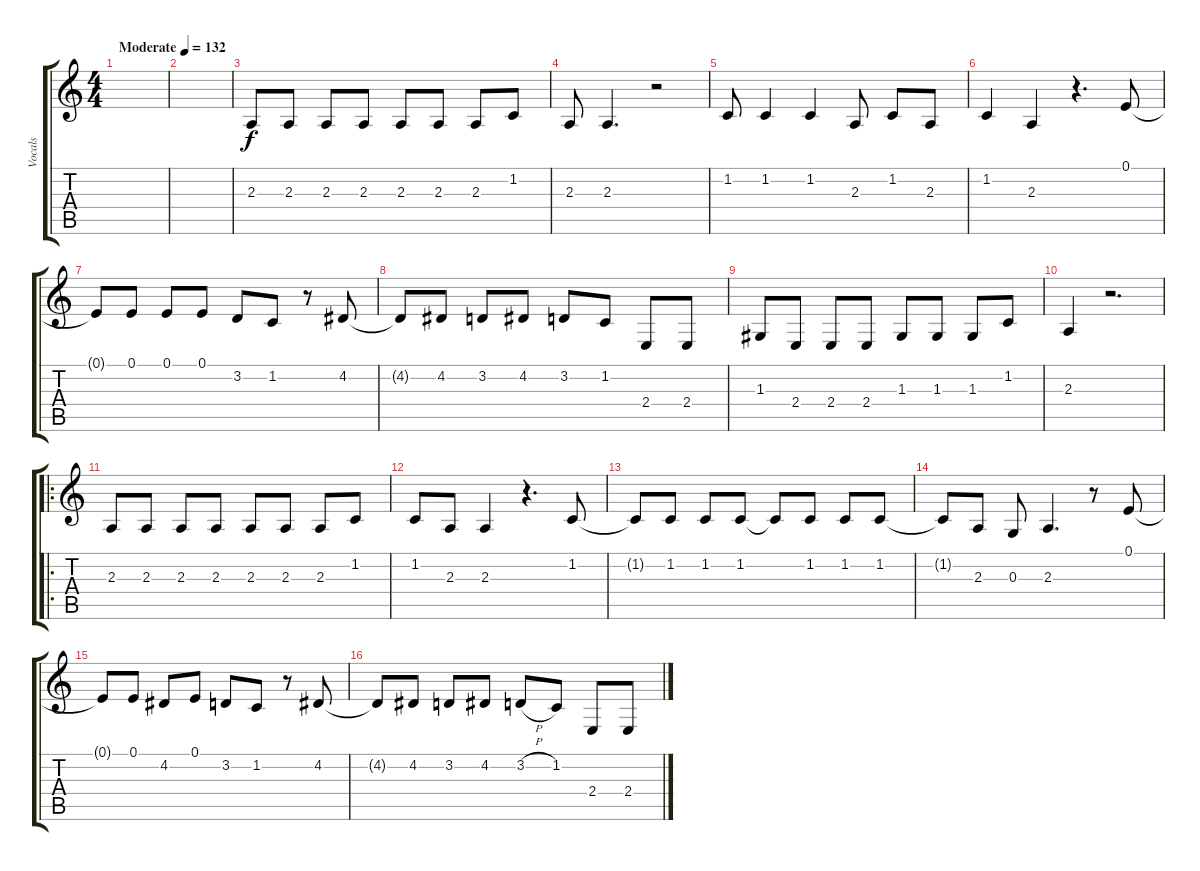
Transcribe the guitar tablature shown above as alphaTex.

\track ("Vocals" "Vocals") {instrument flute}
\staff {score tabs}
\tuning (E4 B3 G3 D3 A2 E2) {hide}
\ts (4 4)
\tempo (132 "Moderate")
\clef g2
\ks c
|
|
2.3.8 2.3.8 2.3.8 2.3.8 2.3.8 2.3.8 2.3.8 1.2.8 |
2.3.8 2.3.4{d} r.2 |
1.2.8 1.2.4 1.2.4 2.3.8 1.2.8 2.3.8 |
1.2.4 2.3.4 r.4{d} 0.1.8 |
0.1{t}.8 0.1.8 0.1.8 0.1.8 3.2.8 1.2.8 r.8 4.2.8 |
4.2{t}.8 4.2.8 3.2.8 4.2.8 3.2.8 1.2.8 2.4.8 2.4.8 |
1.3.8 2.4.8 2.4.8 2.4.8 1.3.8 1.3.8 1.3.8 1.2.8 |
2.3.4 r.2{d} |
\ro
2.3.8 2.3.8 2.3.8 2.3.8 2.3.8 2.3.8 2.3.8 1.2.8 |
1.2.8 2.3.8 2.3.4 r.4{d} 1.2.8 |
1.2{t}.8 1.2.8 1.2.8 1.2.8 1.2{t}.8 1.2.8 1.2.8 1.2.8 |
1.2{t}.8 2.3.8 0.3.8 2.3.4{d} r.8 0.1.8 |
0.1{t}.8 0.1.8 4.2.8 0.1.8 3.2.8 1.2.8 r.8 4.2.8 |
4.2{t}.8 4.2.8 3.2.8 4.2.8 3.2{h}.8 1.2.8 2.4.8 2.4.8
